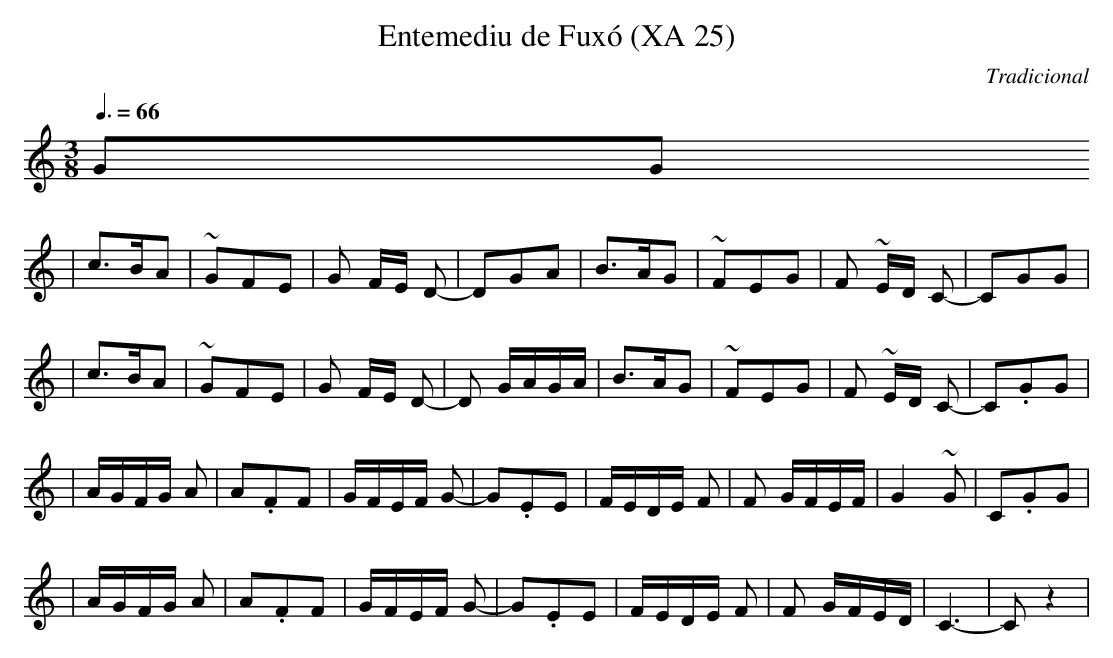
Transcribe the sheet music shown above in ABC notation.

X:1
T:Entemediu de Fuxó (XA 25)
C:Tradicional
M:3/8
L:1/8
Q:3/8=66
K:C
GG
|c>BA|~GFE|G F/E/ D-|DGA|B>AG|~FEG|F ~E/D/ C-|CGG|
|c>BA|~GFE|G F/E/ D-|D G/A/G/A/|B>AG|~FEG|F ~E/D/ C-|C.GG|
|A/G/F/G/ A|A.FF|G/F/E/F/ G-|G.EE|F/E/D/E/ F|F G/F/E/F/|G2 ~G|C.GG|
|A/G/F/G/ A|A.FF|G/F/E/F/ G-|G.EE|F/E/D/E/ F|F G/F/E/D/|C3-|C z2|
